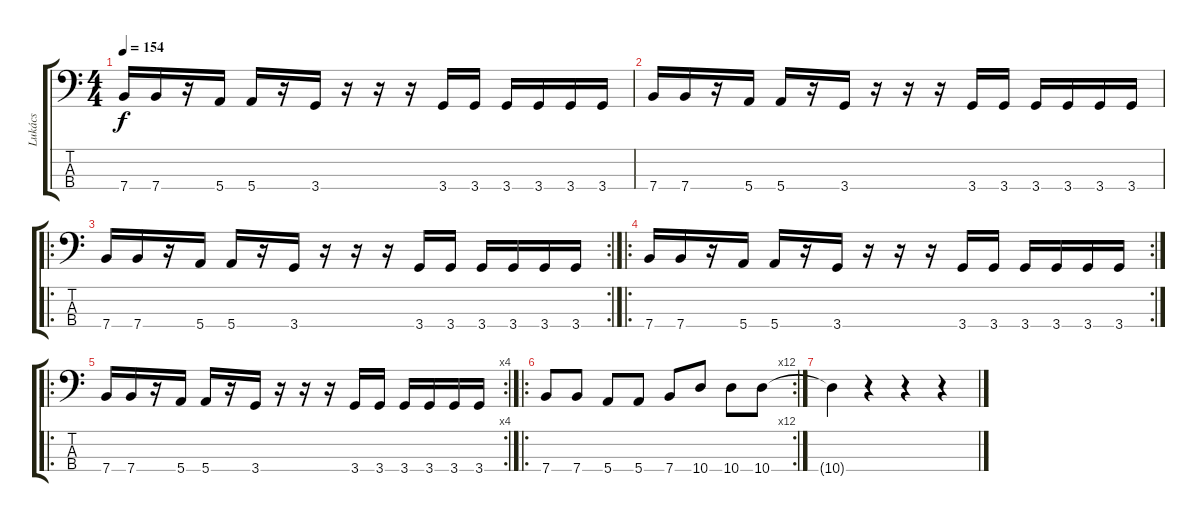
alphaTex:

\track ("Lukács" "Lukács") {instrument electricbassfinger}
\staff {score tabs}
\tuning (B1 A1 G1 E1) {hide}
\ts (4 4)
\tempo 154
\clef f4
\ks c
7.4.16{dy f} 7.4.16 r.16 5.4.16 5.4.16 r.16 3.4.16 r.16 r.16 r.16 3.4.16 3.4.16 3.4.16 3.4.16 3.4.16 3.4.16 |
7.4.16 7.4.16 r.16 5.4.16 5.4.16 r.16 3.4.16 r.16 r.16 r.16 3.4.16 3.4.16 3.4.16 3.4.16 3.4.16 3.4.16 |
\ro
\rc 2
7.4.16 7.4.16 r.16 5.4.16 5.4.16 r.16 3.4.16 r.16 r.16 r.16 3.4.16 3.4.16 3.4.16 3.4.16 3.4.16 3.4.16 |
\ro
\rc 2
7.4.16 7.4.16 r.16 5.4.16 5.4.16 r.16 3.4.16 r.16 r.16 r.16 3.4.16 3.4.16 3.4.16 3.4.16 3.4.16 3.4.16 |
\ro
\rc 4
7.4.16 7.4.16 r.16 5.4.16 5.4.16 r.16 3.4.16 r.16 r.16 r.16 3.4.16 3.4.16 3.4.16 3.4.16 3.4.16 3.4.16 |
\ro
\rc 12
7.4.8 7.4.8 5.4.8 5.4.8 7.4.8 10.4.8 10.4.8 10.4.8 |
10.4{t}.4 r.4 r.4 r.4
